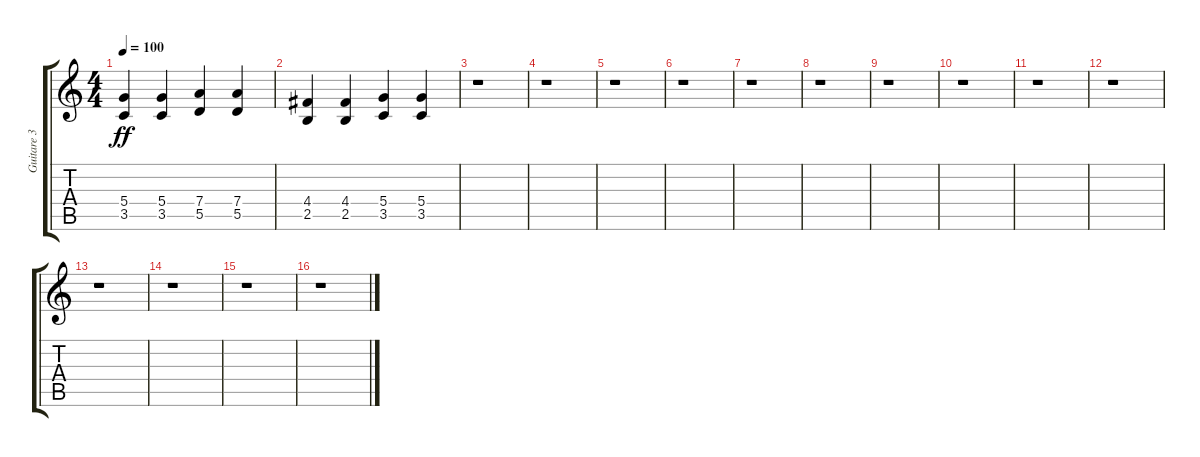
\track ("Guitare 3" "Guitare 3") {instrument distortionguitar}
\staff {score tabs}
\tuning (E4 B3 G3 D3 A2 E2) {hide}
\ts (4 4)
\tempo 100
\clef g2
\ks c
(5.4 3.5).4{dy ff} (5.4 3.5).4 (7.4 5.5).4 (7.4 5.5).4 |
(4.4 2.5).4 (4.4 2.5).4 (5.4 3.5).4 (5.4 3.5).4 |
r.1 |
r.1 |
r.1 |
r.1 |
r.1 |
r.1 |
r.1 |
r.1 |
r.1 |
r.1 |
r.1 |
r.1 |
r.1 |
r.1
